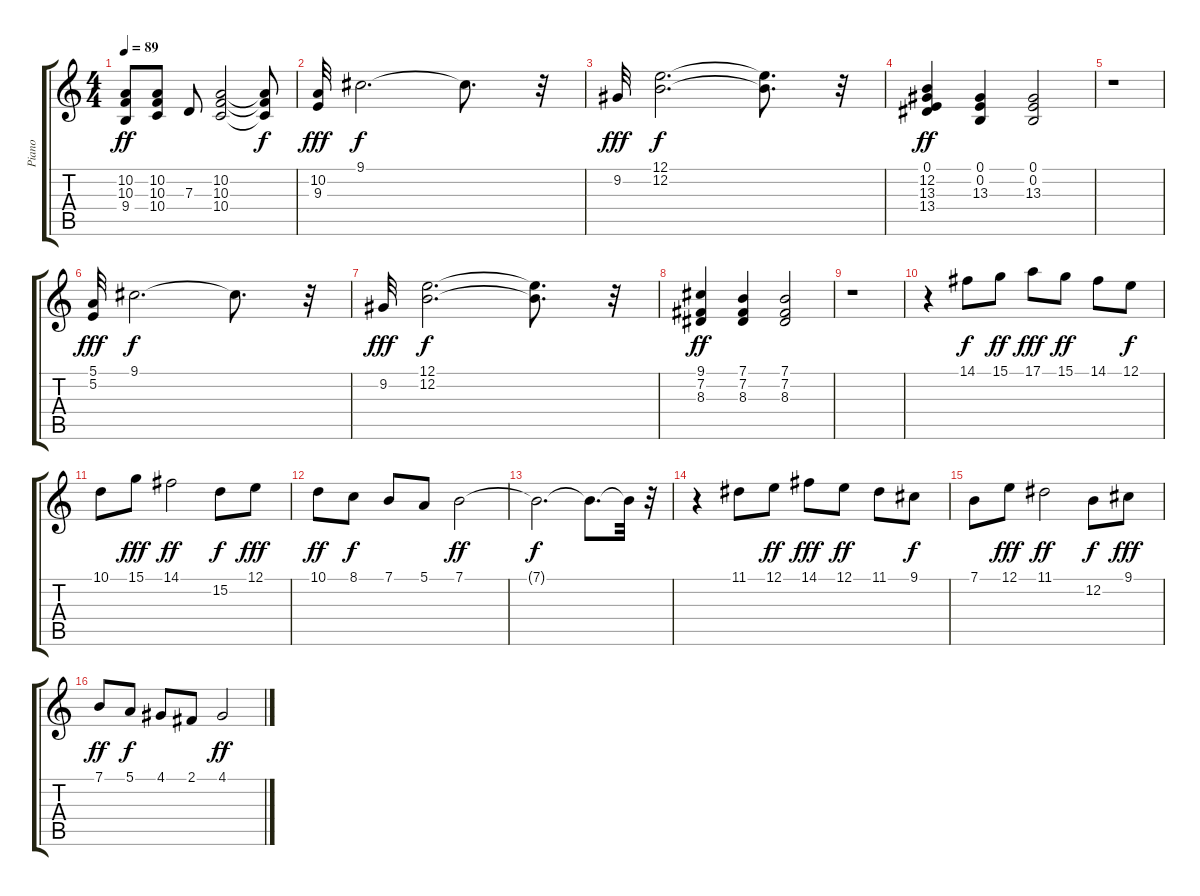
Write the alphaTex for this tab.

\track ("Piano" "Piano") {instrument acousticgrandpiano}
\staff {score tabs}
\tuning (E4 B3 G3 D3 A2 E2) {hide}
\ts (4 4)
\tempo 89
\clef g2
\ks c
(10.2 10.3 9.4).8{dy ff} (10.2 10.3 10.4).8 7.3.8 (10.2 10.3 10.4).2 (10.2{t} 10.3{t} 10.4{t}).8{dy f} |
(10.2 9.3).32{dy fff} 9.1.2{d dy f} 9.1{t}.8{d} r.32 |
9.2.32{dy fff} (12.1 12.2).2{d dy f} (12.1{t} 12.2{t}).8{d} r.32 |
(0.1 12.2 13.3 13.4).4{dy ff} (0.1 0.2 13.3).4 (0.1 0.2 13.3).2 |
r.1 |
(5.1 5.2).32{dy fff} 9.1.2{d dy f} 9.1{t}.8{d} r.32 |
9.2.32{dy fff} (12.1 12.2).2{d dy f} (12.1{t} 12.2{t}).8{d} r.32 |
(9.1 7.2 8.3).4{dy ff} (7.1 7.2 8.3).4 (7.1 7.2 8.3).2 |
r.1 |
r.4 14.1.8{dy f} 15.1.8{dy ff} 17.1.8{dy fff} 15.1.8{dy ff} 14.1.8 12.1.8{dy f} |
10.1.8 15.1.8{dy fff} 14.1.2{dy ff} 15.2.8{dy f} 12.1.8{dy fff} |
10.1.8{dy ff} 8.1.8{dy f} 7.1.8 5.1.8 7.1.2{dy ff} |
7.1{t}.2{d dy f} 7.1{t}.8{d} 7.1{t}.32 r.32 |
r.4 11.1.8 12.1.8{dy ff} 14.1.8{dy fff} 12.1.8{dy ff} 11.1.8 9.1.8{dy f} |
7.1.8 12.1.8{dy fff} 11.1.2{dy ff} 12.2.8{dy f} 9.1.8{dy fff} |
7.1.8{dy ff} 5.1.8{dy f} 4.1.8 2.1.8 4.1.2{dy ff}
